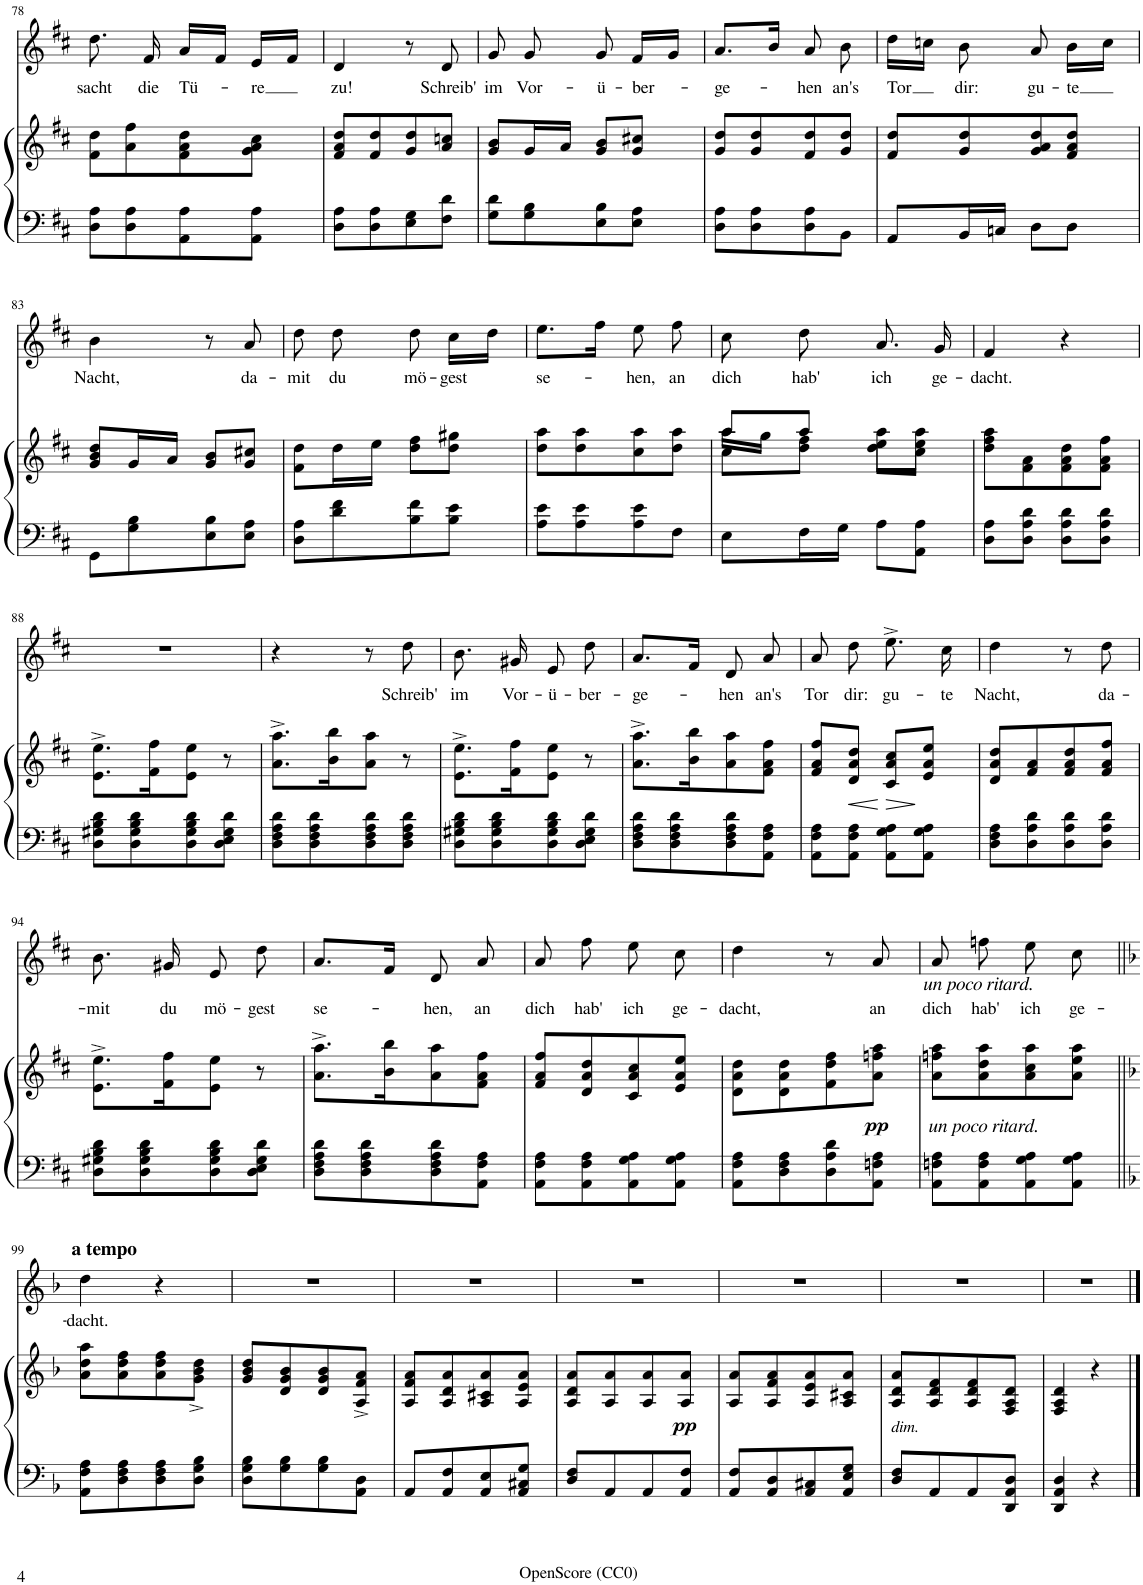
**kern	**kern	**dynam	**kern	**text
*part2	*part2	*part2	*part1	*part1
*staff3	*staff2	*staff2/3	*staff1	*staff1
*I"Pianoforte	*	*	*I"Singstimme Voice	*
*I'Pno	*	*	*	*
!!LO:PB:g=z
*clefF4	*clefG2	*	*clefG2	*
*k[f#c#]	*k[f#c#]	*	*k[f#c#]	*
*M2/4	*M2/4	*	*M2/4	*
=78	=78	=78	=78	=78
!	!	!	!	!LO:LY:b
8D\ 8A\L	8f#\ 8dd\L	.	8.dd\	sacht
8D\ 8A\	8a\ 8ff#\	.	.	.
!	!	!	!	!LO:LY:b
.	.	.	16f#/	die
!	!	!	!	!LO:LY:b
8AA\ 8A\	8f#\ 8a\ 8dd\	.	16a/LL	Tü-
.	.	.	16f#/JJ	.
!	!	!	!	!LO:LY:b
8AA\ 8A\J	8g\ 8a\ 8cc#\J	.	16e/LL	-re
.	.	.	16f#/JJ	.
=79	=79	=79	=79	=79
!	!	!	!	!LO:LY:b
8D\ 8A\L	8f#/ 8a/ 8dd/L	.	4d/	zu!
8D\ 8A\	8f#/ 8dd/	.	.	.
8E\ 8G\	8g/ 8dd/	.	8r	.
!	!	!	!	!LO:LY:b
8F#\ 8d\J	8a/ 8ccn/J	.	8d/	Schreib'
=80	=80	=80	=80	=80
!	!	!	!	!LO:LY:b
8G\ 8d\L	8g/ 8b/L	.	8g/	im
!	!	!	!	!LO:LY:b
8G\ 8B\	16g/L	.	8g/	Vor-
.	16a/JJ	.	.	.
!	!	!	!	!LO:LY:b
8E\ 8B\	8g/ 8b/L	.	8g/	-ü-
!	!	!	!	!LO:LY:b
8E\ 8A\J	8g/ 8cc#X/J	.	16f#/LL	-ber-
.	.	.	16g/JJ	.
=81	=81	=81	=81	=81
!	!	!	!	!LO:LY:b
8D\ 8A\L	8g/ 8dd/L	.	8.a/L	-ge-
8D\ 8A\	8g/ 8dd/	.	.	.
.	.	.	16b/Jk	.
!	!	!	!	!LO:LY:b
8D\ 8A\	8f#/ 8dd/	.	8a/	-hen
!	!	!	!	!LO:LY:b
8BB\J	8g/ 8dd/J	.	8b\	an's
=82	=82	=82	=82	=82
!	!	!	!	!LO:LY:b
8AA/L	8f#/ 8dd/L	.	16dd\LL	Tor
.	.	.	16ccn\JJ	.
!	!	!	!	!LO:LY:b
16BB/L	8g/ 8dd/	.	8b\	dir:
16Cn/JJ	.	.	.	.
!	!	!	!	!LO:LY:b
8D\L	8g/ 8a/ 8dd/	.	8a/	gu-
!	!	!	!	!LO:LY:b
8D\J	8f#/ 8a/ 8dd/J	.	16b\LL	-te
.	.	.	16cc\JJ	.
!!LO:LB:g=z
=83	=83	=83	=83	=83
!	!	!	!	!LO:LY:b
8GG\L	8g/ 8b/ 8dd/L	.	4b\	Nacht,
8G\ 8B\	16g/L	.	.	.
.	16a/JJ	.	.	.
8E\ 8B\	8g/ 8b/L	.	8r	.
!	!	!	!	!LO:LY:b
8E\ 8A\J	8g/ 8cc#X/J	.	8a/	da-
=84	=84	=84	=84	=84
!	!	!	!	!LO:LY:b
8D\ 8A\L	8f#\ 8dd\L	.	8dd\	-mit
!	!	!	!	!LO:LY:b
8d\ 8f#\	16dd\L	.	8dd\	du
.	16ee\JJ	.	.	.
!	!	!	!	!LO:LY:b
8B\ 8f#\	8dd\ 8ff#\L	.	8dd\	mö-
!	!	!	!	!LO:LY:b
8B\ 8e\J	8dd\ 8gg#X\J	.	16cc#\LL	-gest
.	.	.	16dd\JJ	.
=85	=85	=85	=85	=85
!	!	!	!	!LO:LY:b
8A\ 8e\L	8dd\ 8aa\L	.	8.ee\L	se-
8A\ 8e\	8dd\ 8aa\	.	.	.
.	.	.	16ff#\Jk	.
!	!	!	!	!LO:LY:b
8A\ 8e\	8cc#\ 8aa\	.	8ee\	-hen,
!	!	!	!	!LO:LY:b
8F#\J	8dd\ 8aa\J	.	8ff#\	an
=86	=86	=86	=86	=86
*	*^	*	*	*
*	*	*^	*	*	*
!	!	!	!	!	!	!LO:LY:b
8E\L	8aa/L	8cc#\L	16aa\LL	.	8cc#\	dich
.	.	.	16gg\JJ	.	.	.
!	!	!	!	!	!	!LO:LY:b
16F#\L	8aa/J	8dd\ 8ff#\J	4.ryy	.	8dd\	hab'
16G\JJ	.	.	.	.	.	.
!	!	!	!	!	!	!LO:LY:b
8A\L	8ee\ 8aa\L	8dd\L	.	.	8.a/	ich
8AA\ 8A\J	8ee\ 8aa\J	8cc#\J	.	.	.	.
!	!	!	!	!	!	!LO:LY:b
.	.	.	.	.	16g/	ge-
*	*v	*v	*v	*	*	*
=87	=87	=87	=87	=87
!	!	!	!	!LO:LY:b
8D\ 8A\L	8dd\ 8ff#\ 8aa\L	.	4f#/	-dacht.
8D\ 8A\ 8d\J	8f#\ 8a\	.	.	.
8D\ 8A\ 8d\L	8f#\ 8a\ 8dd\	.	4r	.
8D\ 8A\ 8d\J	8f#\ 8a\ 8ff#\J	.	.	.
!!LO:LB:g=z
=88	=88	=88	=88	=88
8D\ 8G#X\ 8B\ 8d\L	8.e\^> 8.ee\^>L	.	2r	.
8D\ 8G#\ 8B\ 8d\	.	.	.	.
.	16f#\ 16ff#\K	.	.	.
8D\ 8G#\ 8B\ 8d\	8e\ 8ee\J	.	.	.
8D\ 8E\ 8G#\ 8d\J	8r	.	.	.
=89	=89	=89	=89	=89
8D\ 8F#\ 8A\ 8d\L	8.a\^> 8.aa\^>L	.	4r	.
8D\ 8F#\ 8A\ 8d\	.	.	.	.
.	16b\ 16bb\K	.	.	.
8D\ 8F#\ 8A\ 8d\	8a\ 8aa\J	.	8r	.
!	!	!	!	!LO:LY:b
8D\ 8F#\ 8A\ 8d\J	8r	.	8dd\	Schreib'
=90	=90	=90	=90	=90
!	!	!	!	!LO:LY:b
8D\ 8G#X\ 8B\ 8d\L	8.e\^> 8.ee\^>L	.	8.b\	im
8D\ 8G#\ 8B\ 8d\	.	.	.	.
!	!	!	!	!LO:LY:b
.	16f#\ 16ff#\K	.	16g#X/	Vor-
!	!	!	!	!LO:LY:b
8D\ 8G#\ 8B\ 8d\	8e\ 8ee\J	.	8e/	-ü-
!	!	!	!	!LO:LY:b
8D\ 8E\ 8G#\ 8d\J	8r	.	8dd\	-ber-
=91	=91	=91	=91	=91
!	!	!	!	!LO:LY:b
8D\ 8F#\ 8A\ 8d\L	8.a\^> 8.aa\^>L	.	8.a/L	-ge-
8D\ 8F#\ 8A\ 8d\	.	.	.	.
.	16b\ 16bb\K	.	16f#/Jk	.
!	!	!	!	!LO:LY:b
8D\ 8F#\ 8A\ 8d\	8a\ 8aa\	.	8d/	-hen
!	!	!	!	!LO:LY:b
8AA\ 8F#\ 8A\J	8f#\ 8a\ 8ff#\J	.	8a/	an's
=92	=92	=92	=92	=92
!	!	!	!	!LO:LY:b
8AA\ 8F#\ 8A\L	8f#/ 8a/ 8ff#/L	.	8a/	Tor
!	!	!LO:HP:b	!	!LO:LY:b
8AA\ 8F#\ 8A\J	8d/ 8a/ 8dd/J	<	8dd\	dir:
!	!	!LO:HP:n=1:b	!	!LO:LY:b
8AA\ 8G\ 8A\L	8c#/ 8a/ 8cc#/L	[ >	8.ee^\	gu-
8AA\ 8G\ 8A\J	8e/ 8a/ 8ee/J	]	.	.
!	!	!	!	!LO:LY:b
.	.	.	16cc#\	-te
=93	=93	=93	=93	=93
!	!	!	!	!LO:LY:b
8D\ 8F#\ 8A\L	8d/ 8a/ 8dd/L	.	4dd\	Nacht,
8D\ 8A\ 8d\	8f#/ 8a/	.	.	.
8D\ 8A\ 8d\	8f#/ 8a/ 8dd/	.	8r	.
!	!	!	!	!LO:LY:b
8D\ 8A\ 8d\J	8f#/ 8a/ 8ff#/J	.	8dd\	da-
!!LO:LB:g=z
=94	=94	=94	=94	=94
!	!	!	!	!LO:LY:b
8D\ 8G#X\ 8B\ 8d\L	8.e\^> 8.ee\^>L	.	8.b\	-mit
8D\ 8G#\ 8B\ 8d\	.	.	.	.
!	!	!	!	!LO:LY:b
.	16f#\ 16ff#\K	.	16g#X/	du
!	!	!	!	!LO:LY:b
8D\ 8G#\ 8B\ 8d\	8e\ 8ee\J	.	8e/	mö-
!	!	!	!	!LO:LY:b
8D\ 8E\ 8G#\ 8d\J	8r	.	8dd\	-gest
=95	=95	=95	=95	=95
!	!	!	!	!LO:LY:b
8D\ 8F#\ 8A\ 8d\L	8.a\^> 8.aa\^>L	.	8.a/L	se-
8D\ 8F#\ 8A\ 8d\	.	.	.	.
.	16b\ 16bb\K	.	16f#/Jk	.
!	!	!	!	!LO:LY:b
8D\ 8F#\ 8A\ 8d\	8a\ 8aa\	.	8d/	-hen,
!	!	!	!	!LO:LY:b
8AA\ 8F#\ 8A\J	8f#\ 8a\ 8ff#\J	.	8a/	an
=96	=96	=96	=96	=96
!	!	!	!	!LO:LY:b
8AA\ 8F#\ 8A\L	8f#/ 8a/ 8ff#/L	.	8a/	dich
!	!	!	!	!LO:LY:b
8AA\ 8F#\ 8A\	8d/ 8a/ 8dd/	.	8ff#\	hab'
!	!	!	!	!LO:LY:b
8AA\ 8G\ 8A\	8c#/ 8a/ 8cc#/	.	8ee\	ich
!	!	!	!	!LO:LY:b
8AA\ 8G\ 8A\J	8e/ 8a/ 8ee/J	.	8cc#\	ge-
=97	=97	=97	=97	=97
!	!	!	!	!LO:LY:b
8AA\ 8F#\ 8A\L	8d\ 8a\ 8dd\L	.	4dd\	-dacht,
8D\ 8F#\ 8A\	8d\ 8a\ 8dd\	.	.	.
8D\ 8A\ 8d\	8f#\ 8dd\ 8ff#\	.	8r	.
!	!	!LO:DY:a=2	!	!LO:LY:b
8AA\ 8Fn\ 8A\J	8a\ 8ffn\ 8aa\J	pp	8a/	an
=98	=98	=98	=98	=98
!	!	!	!LO:TX:b:i:t=un poco ritard.	!
!	!LO:TX:b:i:t=un poco ritard.	!	!	!
!	!	!	!	!LO:LY:b
8AA\ 8Fn\ 8A\L	8a\ 8ffn\ 8aa\L	.	8a/	dich
!	!	!	!	!LO:LY:b
8AA\ 8F\ 8A\	8a\ 8dd\ 8aa\	.	8ffn\	hab'
!	!	!	!	!LO:LY:b
8AA\ 8G\ 8A\	8a\ 8cc#\ 8aa\	.	8ee\	ich
!	!	!	!	!LO:LY:b
8AA\ 8G\ 8A\J	8a\ 8ee\ 8aa\J	.	8cc#\	ge-
!!LO:LB:g=z
=99||	=99||	=99||	=99||	=99||
*k[b-]	*k[b-]	*	*k[b-]	*
!	!	!	!LO:TX:a:B:t=a tempo	!
!	!	!	!	!LO:LY:b
8AA\ 8F\ 8A\L	8a\ 8dd\ 8aa\L	.	4dd\	-dacht.
8D\ 8F\ 8A\	8a\ 8dd\ 8ff\	.	.	.
8D\ 8F\ 8A\	8a\ 8dd\ 8ff\	.	4r	.
8D\ 8G\ 8B-\J	8g\^< 8b-\^< 8dd\^<J	.	.	.
=100	=100	=100	=100	=100
8D\ 8G\ 8B-\L	8g/ 8b-/ 8dd/L	.	2r	.
8G\ 8B-\	8d/ 8g/ 8b-/	.	.	.
8G\ 8B-\	8d/ 8g/ 8b-/	.	.	.
8AA\ 8D\J	8A/^ 8f/^ 8a/^J	.	.	.
=101	=101	=101	=101	=101
8AA/L	8A/ 8f/ 8a/L	.	2r	.
8AA/ 8F/	8A/ 8d/ 8a/	.	.	.
8AA/ 8E/	8A/ 8c#X/ 8a/	.	.	.
8AA/ 8C#X/ 8G/J	8A/ 8e/ 8a/J	.	.	.
=102	=102	=102	=102	=102
8D/ 8F/L	8A/ 8d/ 8a/L	.	2r	.
8AA/	8A/ 8a/	.	.	.
8AA/	8A/ 8a/	.	.	.
!	!	!LO:DY:b	!	!
8AA/ 8F/J	8A/ 8a/J	pp	.	.
=103	=103	=103	=103	=103
8AA/ 8F/L	8A/ 8a/L	.	2r	.
8AA/ 8D/	8A/ 8f/ 8a/	.	.	.
8AA/ 8C#X/	8A/ 8e/ 8a/	.	.	.
8AA/ 8E/ 8G/J	8A/ 8c#X/ 8a/J	.	.	.
=104	=104	=104	=104	=104
!	!LO:TX:b:i:t=dim.	!	!	!
8D/ 8F/L	8A/ 8d/ 8a/L	.	2r	.
8AA/	8A/ 8d/ 8f/	.	.	.
8AA/	8A/ 8d/ 8f/	.	.	.
8DD/ 8AA/ 8D/J	8F/ 8A/ 8d/J	.	.	.
=105	=105	=105	=105	=105
4DD/ 4AA/ 4D/	4F/ 4A/ 4d/	.	2r	.
4r	4r	.	.	.
==	==	==	==	==
*-	*-	*-	*-	*-
